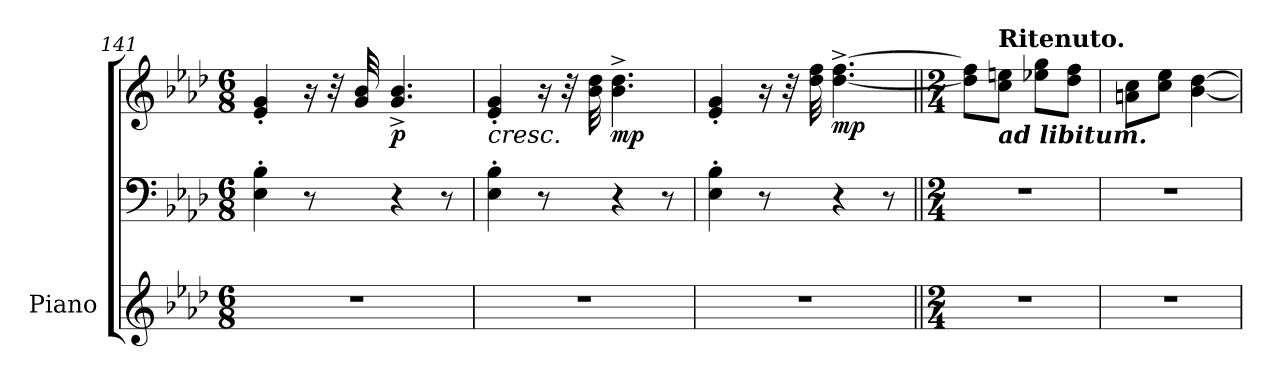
**kern	**kern	**kern	**dynam
*part1	*part1	*part1	*part1
*staff3	*staff2	*staff1	*staff1/2/3
*I"Piano	*	*	*
*I'Pno.	*	*	*
*clefG2	*clefF4	*clefG2	*
*k[b-e-a-d-]	*k[b-e-a-d-]	*k[b-e-a-d-]	*
*M6/8	*M6/8	*M6/8	*
=141	=141	=141	=141
2.r	4E-\' 4B-\'	4e-/' 4g/'	.
.	8r	16r	.
.	.	32r	.
.	.	32g/ 32b-/	.
!	!	!	!LO:DY:b
.	4r	4.g/^ 4.b-/^	p
.	8r	.	.
=142	=142	=142	=142
!	!	!LO:TX:b:i:t=cresc.	!
2.r	4E-\' 4B-\'	4e-/' 4g/'	.
.	8r	16r	.
.	.	32r	.
*	*	*MM110	*
.	.	32b-\ 32dd-\	.
!	!	!	!LO:DY:b
.	4r	4.b-\^ 4.dd-\^	mp
.	8r	.	.
=143	=143	=143	=143
2.r	4E-\' 4B-\'	4e-/' 4g/'	.
.	8r	16r	.
.	.	32r	.
*	*	*MM100	*
.	.	32dd-\ 32ff\	.
!	!	!	!LO:DY:b
.	4r	[4.dd-\^ [4.ff\^	mp
.	8r	.	.
=144||	=144||	=144||	=144||
*M2/4	*M2/4	*M2/4	*
2r	2r	8dd-\] 8ff\]L	.
*	*	*MM80	*
!	!	!LO:TX:a:B:t=Ritenuto.	!
!	!	!LO:TX:b:Bi:t=ad libitum.	!
.	.	8cc\ 8een\J	.
.	.	8ee-X\ 8gg\L	.
*	*	*MM76	*
.	.	8dd-\ 8ff\J	.
=145	=145	=145	=145
*	*	*MM73	*
2r	2r	8an\ 8cc\L	.
.	.	8cc\ 8ee-\J	.
*	*	*MM69	*
.	.	[4b-\ [4dd-\	.
=	=	=	=
*-	*-	*-	*-
